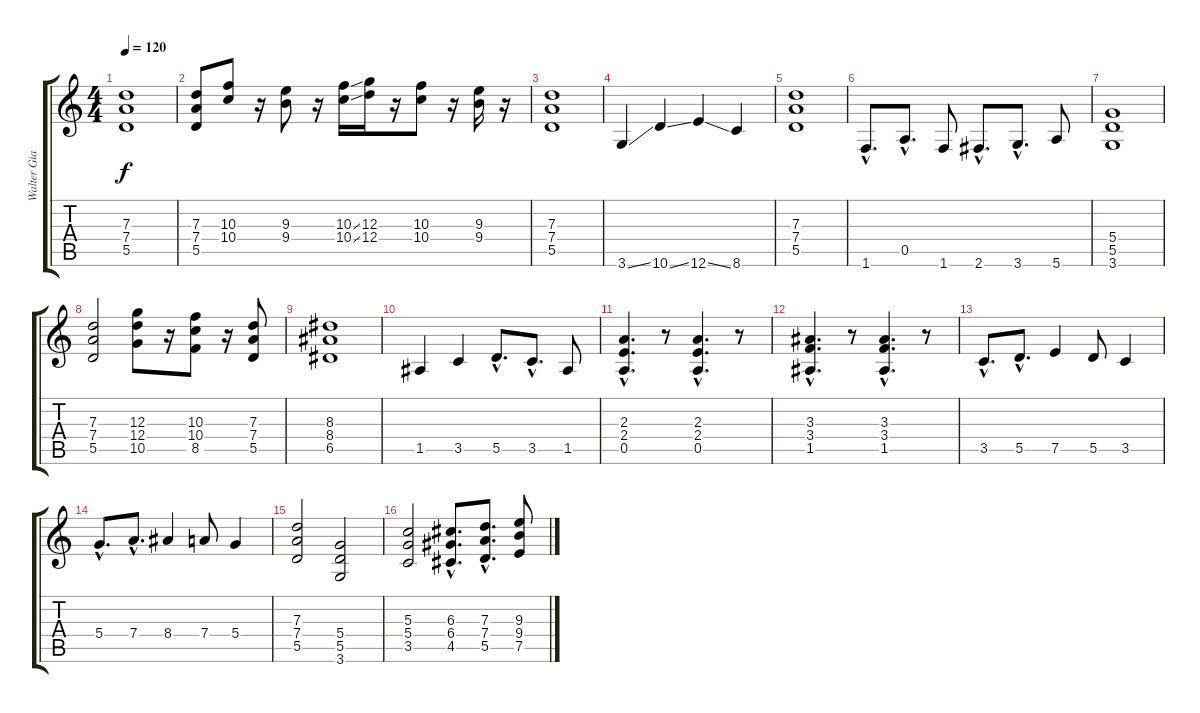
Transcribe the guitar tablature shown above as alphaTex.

\track ("Walter Giardino (Ritmico)" "Walter Gia") {instrument distortionguitar}
\staff {score tabs}
\tuning (E4 B3 G3 D3 A2 E2) {hide}
\ts (4 4)
\tempo 120
\clef g2
\ks c
(7.3 7.4 5.5).1{dy f} |
(7.3 7.4 5.5).8 (10.3 10.4).8 r.16 (9.3 9.4).8 r.16 (10.3{ss} 10.4{ss}).16 (12.3 12.4).16 r.16 (10.3 10.4).8 r.16 (9.3 9.4).16 r.16 |
(7.3 7.4 5.5).1 |
3.6{ss}.4 10.6{ss}.4 12.6{ss}.4 8.6.4 |
(7.3 7.4 5.5).1 |
1.6{hac}.8{d} 0.5{hac}.8{d} 1.6.8 2.6{hac}.8{d} 3.6{hac}.8{d} 5.6.8 |
(5.4 5.5 3.6).1 |
(7.3 7.4 5.5).2 (12.3 12.4 10.5).8 r.16 (10.3 10.4 8.5).8 r.16 (7.3 7.4 5.5).8 |
(8.3 8.4 6.5).1 |
1.5.4 3.5.4 5.5{hac}.8{d} 3.5{hac}.8{d} 1.5.8 |
(2.3{hac} 2.4{hac} 0.5{hac}).4{d} r.8 (2.3{hac} 2.4{hac} 0.5{hac}).4{d} r.8 |
(3.3{hac} 3.4{hac} 1.5{hac}).4{d} r.8 (3.3{hac} 3.4{hac} 1.5{hac}).4{d} r.8 |
3.5{hac}.8{d} 5.5{hac}.8{d} 7.5.4 5.5.8 3.5.4 |
5.4{hac}.8{d} 7.4{hac}.8{d} 8.4.4 7.4.8 5.4.4 |
(7.3 7.4 5.5).2 (5.4 5.5 3.6).2 |
(5.3 5.4 3.5).2 (6.3{hac} 6.4{hac} 4.5{hac}).8{d} (7.3{hac} 7.4{hac} 5.5{hac}).8{d} (9.3 9.4 7.5).8
